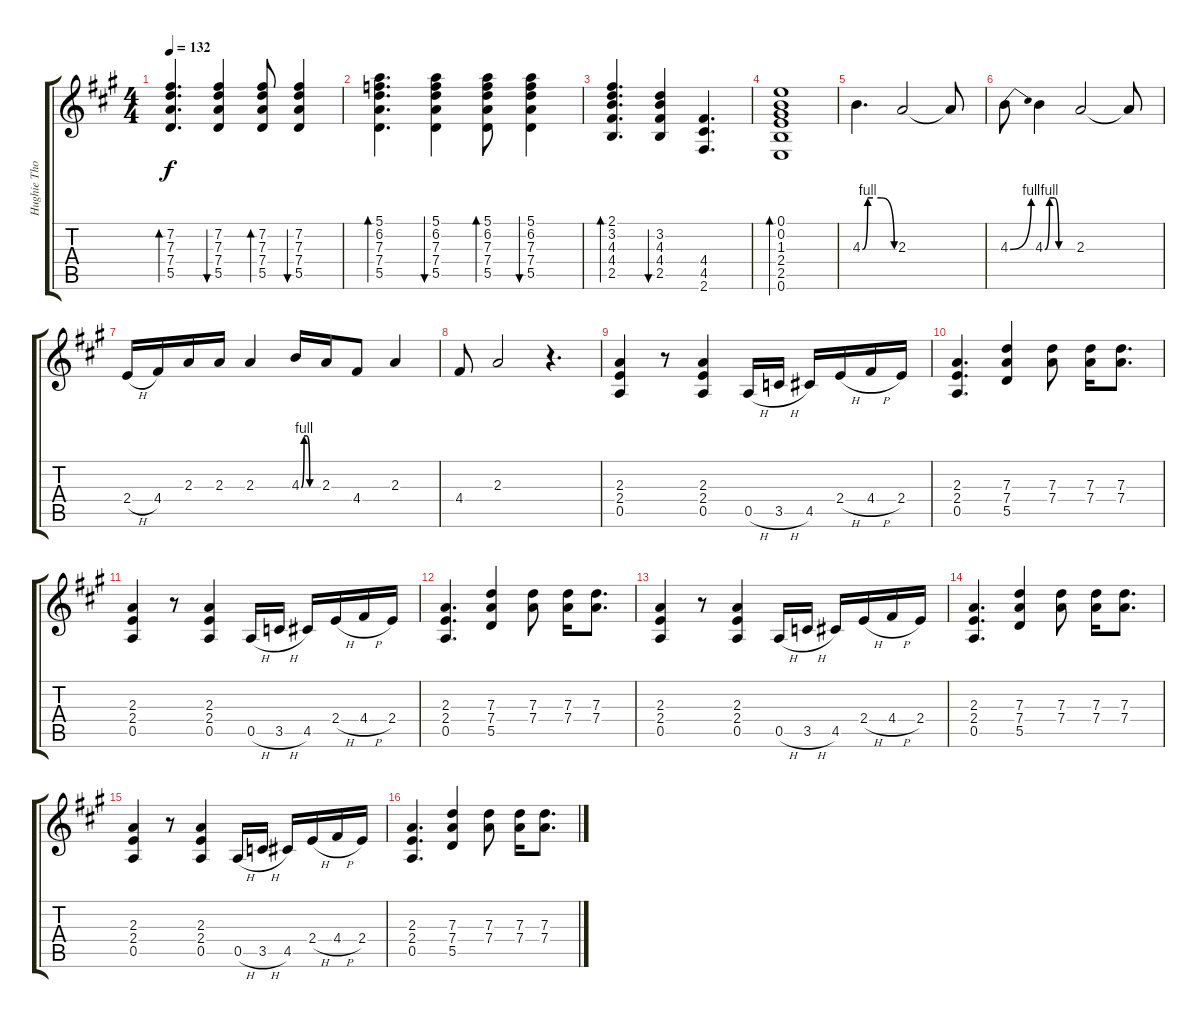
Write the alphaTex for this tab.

\track ("Hughie Thomasson Guitar" "Hughie Tho") {instrument overdrivenguitar}
\staff {score tabs}
\tuning (E4 B3 G3 D3 A2 E2) {hide}
\ts (4 4)
\tempo 132
\clef g2
\ks a
(7.2 7.3 7.4 5.5).4{d bd 240 dy f} (7.2 7.3 7.4 5.5).4{bu 60} (7.2 7.3 7.4 5.5).8{bd 60} (7.2 7.3 7.4 5.5).4{bu 60} |
(5.1 6.2 7.3 7.4 5.5).4{d bd 240} (5.1 6.2 7.3 7.4 5.5).4{bu 60} (5.1 6.2 7.3 7.4 5.5).8{bd 60} (5.1 6.2 7.3 7.4 5.5).4{bu 60} |
(2.1 3.2 4.3 4.4 2.5).4{d bd 240} (3.2 4.3 4.4 2.5).4{bu 60} (4.4 4.5 2.6).4{d} |
(0.1 0.2 1.3 2.4 2.5 0.6).1{bd 240} |
4.3{be (custom 0 0 10 4 20 4 35 4 60 0)}.4{d volume 16 balance 8 instrument overdrivenguitar} 2.3.2 2.3{t}.8 |
4.3{be (bend 0 0 60 4)}.8 4.3{be (custom 0 0 10 4 20 4 30 0 60 0)}.4 2.3.2 2.3{t}.8 |
2.4{h}.16 4.4.16 2.3.16 2.3.16 2.3.4 4.3{be (custom 0 0 10 4 20 4 30 0 60 0)}.16 2.3.16 4.4.8 2.3.4 |
4.4.8{volume 11} 2.3.2 r.4{d} |
(2.3 2.4 0.5).4{volume 12 balance 16 instrument electricguitarclean} r.8 (2.3 2.4 0.5).4 0.5{h}.16 3.5{h}.16 4.5.16 2.4{h}.16 4.4{h}.16 2.4.16 |
(2.3 2.4 0.5).4{d} (7.3 7.4 5.5).4 (7.3 7.4).8 (7.3 7.4).16 (7.3 7.4).8{d} |
(2.3 2.4 0.5).4 r.8 (2.3 2.4 0.5).4 0.5{h}.16 3.5{h}.16 4.5.16 2.4{h}.16 4.4{h}.16 2.4.16 |
(2.3 2.4 0.5).4{d} (7.3 7.4 5.5).4 (7.3 7.4).8 (7.3 7.4).16 (7.3 7.4).8{d} |
(2.3 2.4 0.5).4 r.8 (2.3 2.4 0.5).4 0.5{h}.16 3.5{h}.16 4.5.16 2.4{h}.16 4.4{h}.16 2.4.16 |
(2.3 2.4 0.5).4{d} (7.3 7.4 5.5).4 (7.3 7.4).8 (7.3 7.4).16 (7.3 7.4).8{d} |
(2.3 2.4 0.5).4 r.8 (2.3 2.4 0.5).4 0.5{h}.16 3.5{h}.16 4.5.16 2.4{h}.16 4.4{h}.16 2.4.16 |
(2.3 2.4 0.5).4{d} (7.3 7.4 5.5).4 (7.3 7.4).8 (7.3 7.4).16 (7.3 7.4).8{d}
